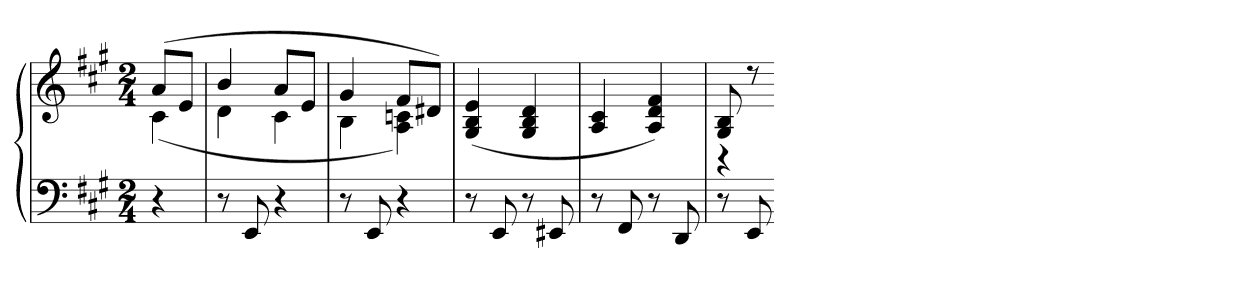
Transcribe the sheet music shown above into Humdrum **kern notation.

**kern	**kern
*part1	*part1
*staff2	*staff1
*clefF4	*clefG2
*k[f#c#g#]	*k[f#c#g#]
*A:	*A:
*M2/4	*M2/4
=	=
*	*^
4r	(8aL	(4c#
.	8eJ	.
=	=	=
8r	4b	4d
8EE	.	.
4r	8aL	4c#
.	8eJ	.
=	=	=
8r	4g#	4B
8EE	.	.
4r	8f#L	4A 4cn)
.	8d#XJ)	.
*	*v	*v
=	=
8r	(4G# 4B 4e
8EE	.
8r	4G# 4B 4d
8EE#X	.
=	=
8r	4A 4c#
8FF#	.
8r	4A 4d 4f#)
8DD	.
=	=
*	*^
8r	8G# 8B	4r
8EE	8r	.
*	*v	*v
=-	=-
*-	*-
